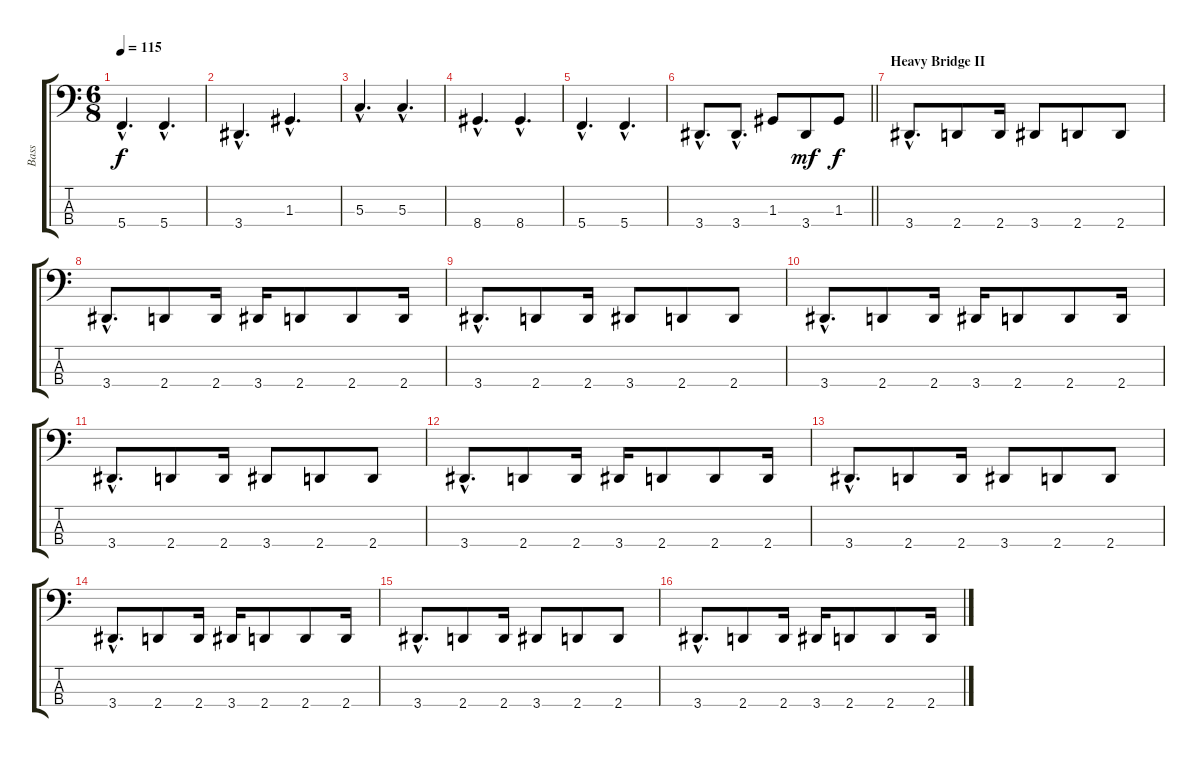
\track ("Bass" "Bass") {instrument electricbassfinger}
\staff {score tabs}
\tuning (F2 C2 G1 C1) {hide}
\ts (6 8)
\tempo 115
\clef f4
\ks c
5.4{hac}.4{d dy f} 5.4{hac}.4{d} |
3.4{hac}.4{d} 1.3{hac}.4{d} |
5.3{hac}.4{d} 5.3{hac}.4{d} |
8.4{hac}.4{d} 8.4{hac}.4{d} |
5.4{hac}.4{d} 5.4{hac}.4{d} |
\barLineRight lightlight
3.4{hac}.8{d} 3.4{hac}.8{d} 1.3.8 3.4.8{dy mf} 1.3.8{dy f} |
\section ("" "Heavy Bridge II")
3.4{hac}.8{d} 2.4.8 2.4.16 3.4.8 2.4.8 2.4.8 |
3.4{hac}.8{d} 2.4.8 2.4.16 3.4.16 2.4.8 2.4.8 2.4.16 |
3.4{hac}.8{d} 2.4.8 2.4.16 3.4.8 2.4.8 2.4.8 |
3.4{hac}.8{d} 2.4.8 2.4.16 3.4.16 2.4.8 2.4.8 2.4.16 |
3.4{hac}.8{d} 2.4.8 2.4.16 3.4.8 2.4.8 2.4.8 |
3.4{hac}.8{d} 2.4.8 2.4.16 3.4.16 2.4.8 2.4.8 2.4.16 |
3.4{hac}.8{d} 2.4.8 2.4.16 3.4.8 2.4.8 2.4.8 |
3.4{hac}.8{d} 2.4.8 2.4.16 3.4.16 2.4.8 2.4.8 2.4.16 |
3.4{hac}.8{d} 2.4.8 2.4.16 3.4.8 2.4.8 2.4.8 |
3.4{hac}.8{d} 2.4.8 2.4.16 3.4.16 2.4.8 2.4.8 2.4.16
